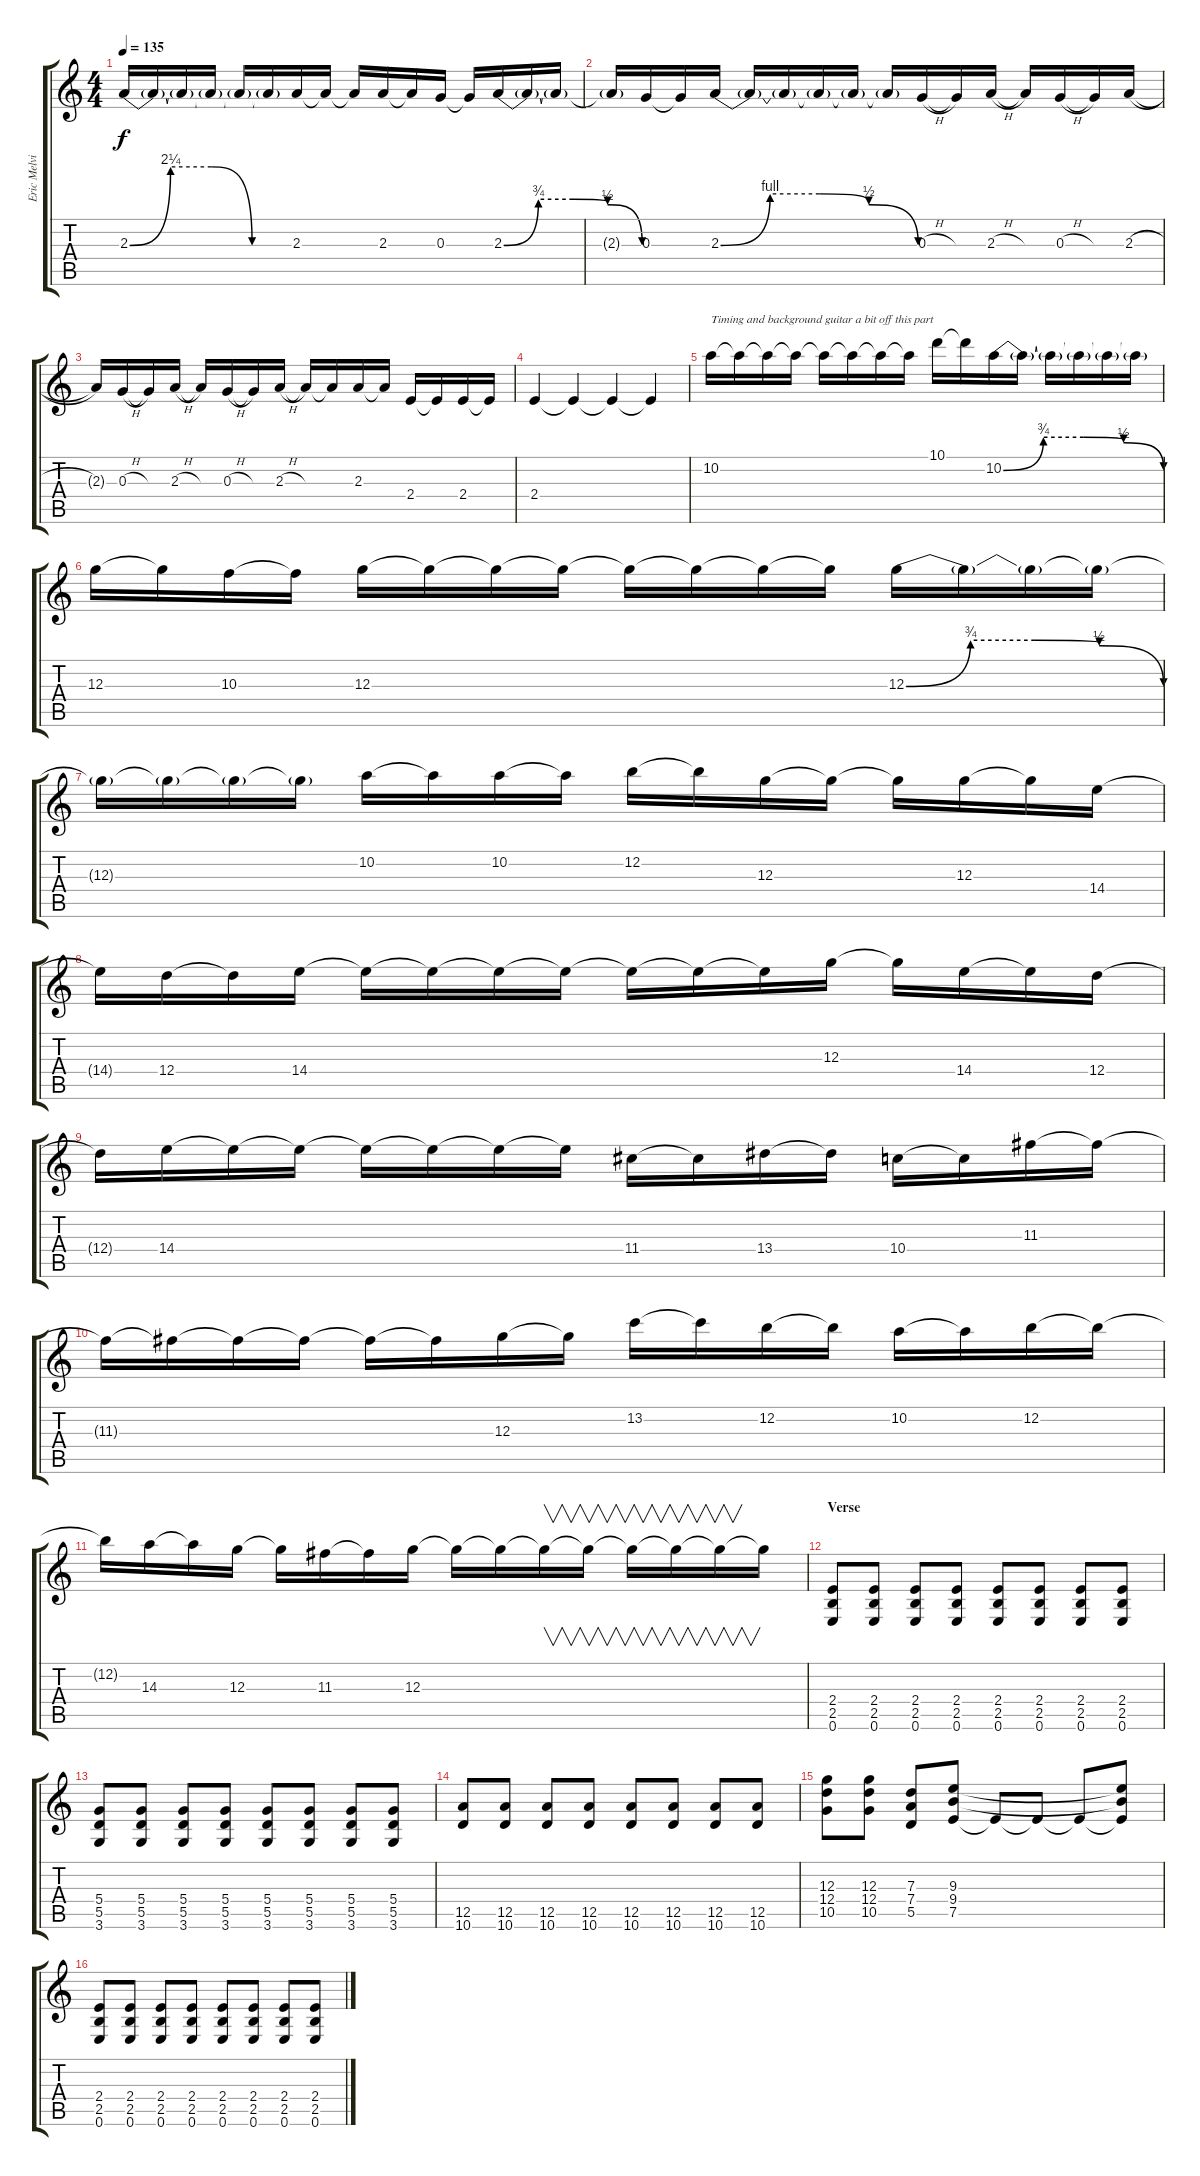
\track ("Eric Melvin" "Eric Melvi") {instrument distortionguitar}
\staff {score tabs}
\tuning (E4 B3 G3 D3 A2 E2) {hide}
\ts (4 4)
\tempo 135
\clef g2
\ks c
2.3{be (custom 0 0 15 9 30 9 45 0 60 0)}.16{dy f} 2.3{t}.16 2.3{t}.16 2.3{t}.16 2.3{t}.16 2.3{t}.16 2.3.16 2.3{t}.16 2.3{t}.16 2.3.16 2.3{t}.16 0.3.16 0.3{t}.16 2.3{be (custom 0 0 15 3 30 3 45 2 60 0)}.16 2.3{t}.16 2.3{t}.16 |
2.3{t}.16 0.3.16 0.3{t}.16 2.3{be (custom 0 0 15 4 30 4 45 2 60 0)}.16 2.3{t}.16 2.3{t}.16 2.3{t}.16 2.3{t}.16 2.3{t}.16 0.3{h}.16 0.3{t}.16 2.3{h}.16 2.3{t}.16 0.3{h}.16 0.3{t}.16 2.3{h}.16 |
2.3{t}.16 0.3{h}.16 0.3{t}.16 2.3{h}.16 2.3{t}.16 0.3{h}.16 0.3{t}.16 2.3{h}.16 2.3{t}.16 2.3{t}.16 2.3.16 2.3{t}.16 2.4.16 2.4{t}.16 2.4.16 2.4{t}.16 |
2.4.4 2.4{t}.4 2.4{t}.4 2.4{t}.4 |
10.2.16{txt "Timing and background guitar a bit off this part"} 10.2{t}.16 10.2{t}.16 10.2{t}.16 10.2{t}.16 10.2{t}.16 10.2{t}.16 10.2{t}.16 10.1.16 10.1{t}.16 10.2{be (custom 0 0 15 3 30 3 45 2 60 0)}.16 10.2{t}.16 10.2{t}.16 10.2{t}.16 10.2{t}.16 10.2{t}.16 |
12.3.16 12.3{t}.16 10.3.16 10.3{t}.16 12.3.16 12.3{t}.16 12.3{t}.16 12.3{t}.16 12.3{t}.16 12.3{t}.16 12.3{t}.16 12.3{t}.16 12.3{be (custom 0 0 15 3 30 3 45 2 60 0)}.16 12.3{t}.16 12.3{t}.16 12.3{t}.16 |
12.3{t}.16 12.3{t}.16 12.3{t}.16 12.3{t}.16 10.2.16 10.2{t}.16 10.2.16 10.2{t}.16 12.2.16 12.2{t}.16 12.3.16 12.3{t}.16 12.3{t}.16 12.3.16 12.3{t}.16 14.4.16 |
14.4{t}.16 12.4.16 12.4{t}.16 14.4.16 14.4{t}.16 14.4{t}.16 14.4{t}.16 14.4{t}.16 14.4{t}.16 14.4{t}.16 14.4{t}.16 12.3.16 12.3{t}.16 14.4.16 14.4{t}.16 12.4.16 |
12.4{t}.16 14.4.16 14.4{t}.16 14.4{t}.16 14.4{t}.16 14.4{t}.16 14.4{t}.16 14.4{t}.16 11.4.16 11.4{t}.16 13.4.16 13.4{t}.16 10.4.16 10.4{t}.16 11.3.16 11.3{t}.16 |
11.3{t}.16 11.3{t}.16 11.3{t}.16 11.3{t}.16 11.3{t}.16 11.3{t}.16 12.3.16 12.3{t}.16 13.2.16 13.2{t}.16 12.2.16 12.2{t}.16 10.2.16 10.2{t}.16 12.2.16 12.2{t}.16 |
12.2{t}.16 14.3.16 14.3{t}.16 12.3.16 12.3{t}.16 11.3.16 11.3{t}.16 12.3.16 12.3{t}.16 12.3{t}.16 12.3{t}.16{v} 12.3{t}.16{v} 12.3{t}.16{v} 12.3{t}.16{v} 12.3{t}.16{v} 12.3{t}.16 |
\section ("" "Verse")
(2.4 2.5 0.6).8{volume 16 balance 8 instrument electricguitarmuted} (2.4 2.5 0.6).8 (2.4 2.5 0.6).8 (2.4 2.5 0.6).8 (2.4 2.5 0.6).8 (2.4 2.5 0.6).8 (2.4 2.5 0.6).8 (2.4 2.5 0.6).8 |
(5.4 5.5 3.6).8 (5.4 5.5 3.6).8 (5.4 5.5 3.6).8 (5.4 5.5 3.6).8 (5.4 5.5 3.6).8 (5.4 5.5 3.6).8 (5.4 5.5 3.6).8 (5.4 5.5 3.6).8 |
(12.5 10.6).8 (12.5 10.6).8 (12.5 10.6).8 (12.5 10.6).8 (12.5 10.6).8 (12.5 10.6).8 (12.5 10.6).8 (12.5 10.6).8 |
(12.3 12.4 10.5).8{instrument distortionguitar} (12.3 12.4 10.5).8 (7.3 7.4 5.5).8 (9.3 9.4 7.5).8 7.5{t}.8 7.5{t}.8 7.5{t}.8 (9.3{t} 9.4{t} 7.5{t}).8 |
(2.4 2.5 0.6).8{instrument electricguitarmuted} (2.4 2.5 0.6).8 (2.4 2.5 0.6).8 (2.4 2.5 0.6).8 (2.4 2.5 0.6).8 (2.4 2.5 0.6).8 (2.4 2.5 0.6).8 (2.4 2.5 0.6).8
